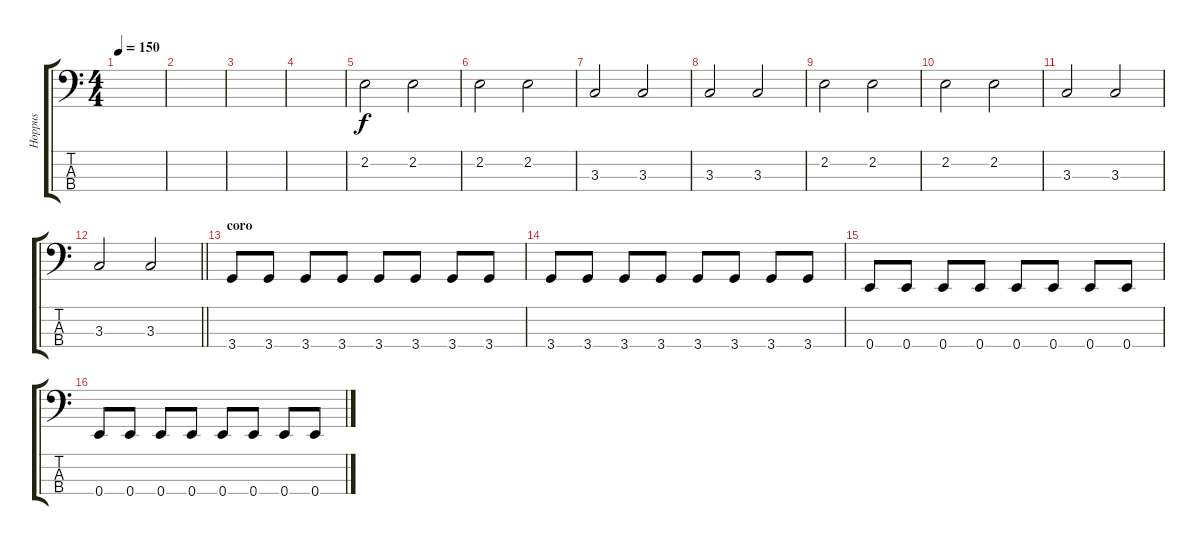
\track ("Hoppus" "Hoppus") {instrument electricbasspick}
\staff {score tabs}
\tuning (G2 D2 A1 E1) {hide}
\ts (4 4)
\tempo 150
\clef f4
\ks c
|
|
|
|
2.2.2 2.2.2 |
2.2.2 2.2.2 |
3.3.2 3.3.2 |
3.3.2 3.3.2 |
2.2.2 2.2.2 |
2.2.2 2.2.2 |
3.3.2 3.3.2 |
\barLineRight lightlight
3.3.2 3.3.2 |
\section ("" "coro")
3.4.8 3.4.8 3.4.8 3.4.8 3.4.8 3.4.8 3.4.8 3.4.8 |
3.4.8 3.4.8 3.4.8 3.4.8 3.4.8 3.4.8 3.4.8 3.4.8 |
0.4.8 0.4.8 0.4.8 0.4.8 0.4.8 0.4.8 0.4.8 0.4.8 |
0.4.8 0.4.8 0.4.8 0.4.8 0.4.8 0.4.8 0.4.8 0.4.8
